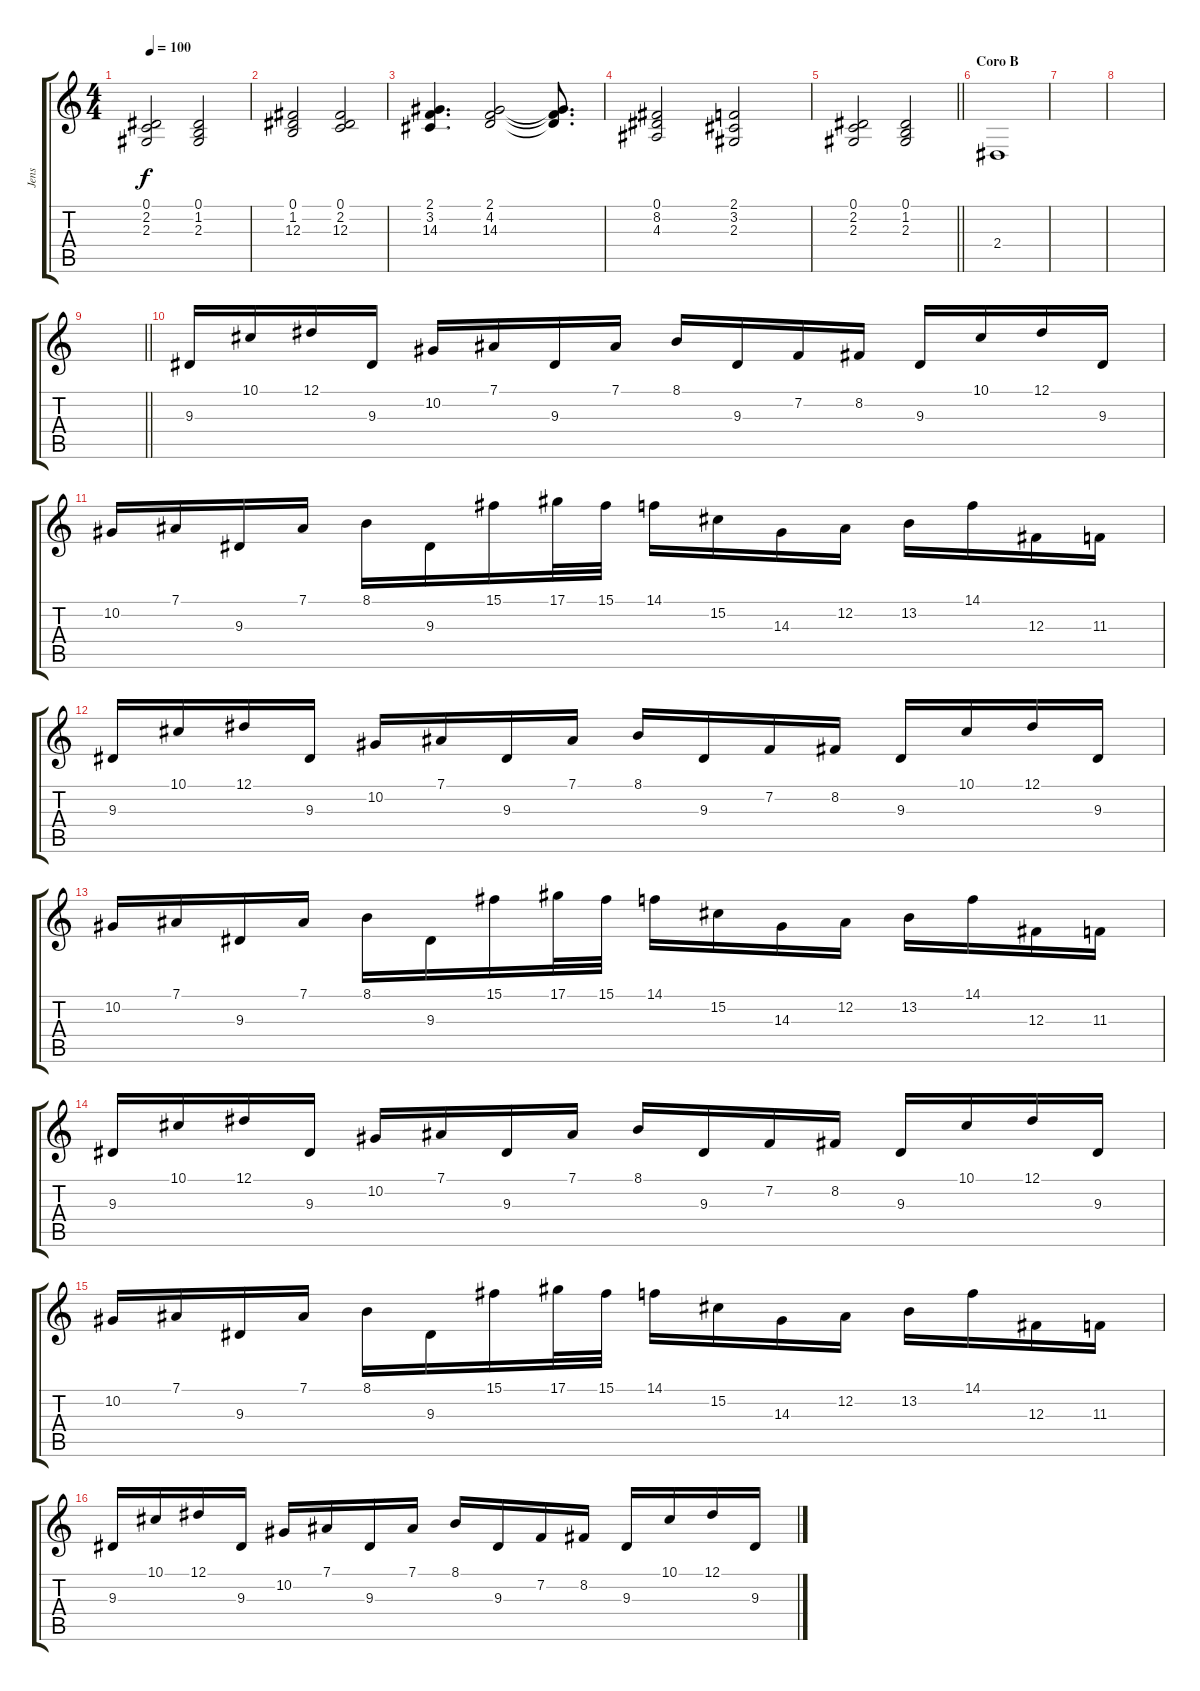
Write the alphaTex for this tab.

\track ("Jens" "Jens") {instrument lead2sawtooth}
\staff {score tabs}
\tuning (Eb4 Bb3 Gb3 Db3 Ab2 Eb2) {hide}
\ts (4 4)
\tempo 100
\clef g2
\ks c
(0.1 2.2 2.3).2{dy f} (0.1 1.2 2.3).2 |
(0.1 1.2 12.3).2 (0.1 2.2 12.3).2 |
(2.1 3.2 14.3).4{d} (2.1 4.2 14.3).2 (2.1{t} 4.2{t} 14.3{t}).8{d} |
(0.1 8.2 4.3).2 (2.1 3.2 2.3).2 |
\barLineRight lightlight
(0.1 2.2 2.3).2 (0.1 1.2 2.3).2 |
\section ("" "Coro B")
2.4.1 |
|
|
\barLineRight lightlight
|
\section ("" "")
9.3.16{volume 9 instrument lead1square} 10.1.16 12.1.16 9.3.16 10.2.16 7.1.16 9.3.16 7.1.16 8.1.16 9.3.16 7.2.16 8.2.16 9.3.16 10.1.16 12.1.16 9.3.16 |
10.2.16 7.1.16 9.3.16 7.1.16 8.1.16 9.3.16 15.1.16 17.1.32 15.1.32 14.1.16 15.2.16 14.3.16 12.2.16 13.2.16 14.1.16 12.3.16 11.3.16 |
9.3.16 10.1.16 12.1.16 9.3.16 10.2.16 7.1.16 9.3.16 7.1.16 8.1.16 9.3.16 7.2.16 8.2.16 9.3.16 10.1.16 12.1.16 9.3.16 |
10.2.16 7.1.16 9.3.16 7.1.16 8.1.16 9.3.16 15.1.16 17.1.32 15.1.32 14.1.16 15.2.16 14.3.16 12.2.16 13.2.16 14.1.16 12.3.16 11.3.16 |
9.3.16 10.1.16 12.1.16 9.3.16 10.2.16 7.1.16 9.3.16 7.1.16 8.1.16 9.3.16 7.2.16 8.2.16 9.3.16 10.1.16 12.1.16 9.3.16 |
10.2.16 7.1.16 9.3.16 7.1.16 8.1.16 9.3.16 15.1.16 17.1.32 15.1.32 14.1.16 15.2.16 14.3.16 12.2.16 13.2.16 14.1.16 12.3.16 11.3.16 |
9.3.16 10.1.16 12.1.16 9.3.16 10.2.16 7.1.16 9.3.16 7.1.16 8.1.16 9.3.16 7.2.16 8.2.16 9.3.16 10.1.16 12.1.16 9.3.16
